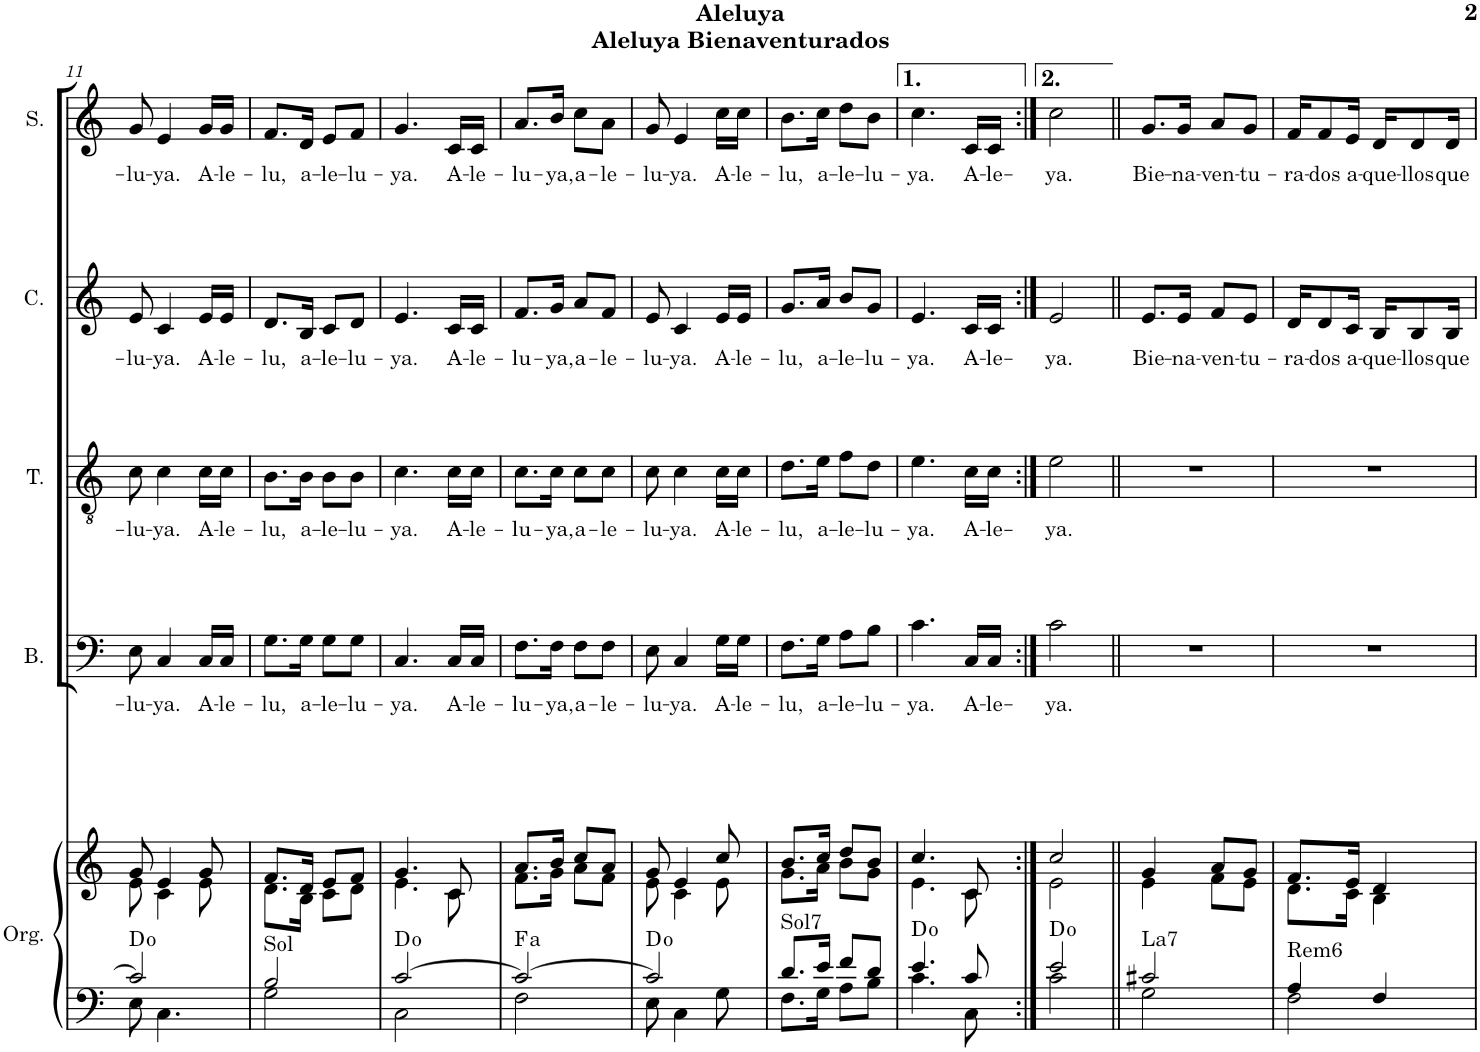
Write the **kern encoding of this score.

**kern	**kern	**harte	**kern	**text	**kern	**text	**kern	**text	**kern	**text
*part5	*part5	*part5	*part4	*part4	*part3	*part3	*part2	*part2	*part1	*part1
*staff6	*staff5	*	*staff4	*staff4	*staff3	*staff3	*staff2	*staff2	*staff1	*staff1
*I"Órgano	*	*	*I"Bajo	*	*I"Tenor	*	*I"Contralto	*	*I"Soprano	*
*	*	*	*I'B.	*	*I'T.	*	*I'C.	*	*I'S.	*
!!LO:PB:g=z
*clefF4	*clefG2	*	*clefF4	*	*clefGv2	*	*clefG2	*	*clefG2	*
*k[]	*k[]	*	*k[]	*	*k[]	*	*k[]	*	*k[]	*
*M2/4	*M2/4	*	*M2/4	*	*M2/4	*	*M2/4	*	*M2/4	*
=11	=11	=11	=11	=11	=11	=11	=11	=11	=11	=11
*^	*^	*	*	*	*	*	*	*	*	*
!	!	!	!	!	!	!LO:LY:b	!	!LO:LY:b	!	!LO:LY:b	!	!LO:LY:b
2c/]	8E\	8g/	8e\	D:dim	8E\	-lu-	8c\	-lu-	8e/	-lu-	8g/	-lu-
!	!	!	!	!	!	!LO:LY:b	!	!LO:LY:b	!	!LO:LY:b	!	!LO:LY:b
.	4.C\	4e/	4c\	.	4C/	-ya.	4c\	-ya.	4c/	-ya.	4e/	-ya.
!	!	!	!	!	!	!LO:LY:b	!	!LO:LY:b	!	!LO:LY:b	!	!LO:LY:b
.	.	8g/	8e\	.	16C/LL	A-	16c\LL	A-	16e/LL	A-	16g/LL	A-
!	!	!	!	!	!	!LO:LY:b	!	!LO:LY:b	!	!LO:LY:b	!	!LO:LY:b
.	.	.	.	.	16C/JJ	-le-	16c\JJ	-le-	16e/JJ	-le-	16g/JJ	-le-
=12	=12	=12	=12	=12	=12	=12	=12	=12	=12	=12	=12	=12
!	!	!	!	!LO:H:kt=Sol	!	!LO:LY:b	!	!LO:LY:b	!	!LO:LY:b	!	!LO:LY:b
2B/	2G\	8.f/L	8.d\L	N	8.G\L	-lu,	8.B\L	-lu,	8.d/L	-lu,	8.f/L	-lu,
!	!	!	!	!	!	!LO:LY:b	!	!LO:LY:b	!	!LO:LY:b	!	!LO:LY:b
.	.	16d/Jk	16B\Jk	.	16G\Jk	a-	16B\Jk	a-	16B/Jk	a-	16d/Jk	a-
!	!	!	!	!	!	!LO:LY:b	!	!LO:LY:b	!	!LO:LY:b	!	!LO:LY:b
.	.	8e/L	8c\L	.	8G\L	-le-	8B\L	-le-	8c/L	-le-	8e/L	-le-
!	!	!	!	!	!	!LO:LY:b	!	!LO:LY:b	!	!LO:LY:b	!	!LO:LY:b
.	.	8f/J	8d\J	.	8G\J	-lu-	8B\J	-lu-	8d/J	-lu-	8f/J	-lu-
=13	=13	=13	=13	=13	=13	=13	=13	=13	=13	=13	=13	=13
!	!	!	!	!	!	!LO:LY:b	!	!LO:LY:b	!	!LO:LY:b	!	!LO:LY:b
[2c/	2C\	4.g/	4.e\	D:dim	4.C/	-ya.	4.c\	-ya.	4.e/	-ya.	4.g/	-ya.
!	!	!	!	!	!	!LO:LY:b	!	!LO:LY:b	!	!LO:LY:b	!	!LO:LY:b
.	.	8c/	8c\	.	16C/LL	A-	16c\LL	A-	16c/LL	A-	16c/LL	A-
!	!	!	!	!	!	!LO:LY:b	!	!LO:LY:b	!	!LO:LY:b	!	!LO:LY:b
.	.	.	.	.	16C/JJ	-le-	16c\JJ	-le-	16c/JJ	-le-	16c/JJ	-le-
=14	=14	=14	=14	=14	=14	=14	=14	=14	=14	=14	=14	=14
!	!	!	!	!LO:H:kt=a	!	!LO:LY:b	!	!LO:LY:b	!	!LO:LY:b	!	!LO:LY:b
2c/_	2F\	8.a/L	8.f\L	.	8.F\L	-lu-	8.c\L	-lu-	8.f/L	-lu-	8.a/L	-lu-
!	!	!	!	!	!	!LO:LY:b	!	!LO:LY:b	!	!LO:LY:b	!	!LO:LY:b
.	.	16b/Jk	16g\Jk	.	16F\Jk	-ya,	16c\Jk	-ya,	16g/Jk	-ya,	16b/Jk	-ya,
!	!	!	!	!	!	!LO:LY:b	!	!LO:LY:b	!	!LO:LY:b	!	!LO:LY:b
.	.	8cc/L	8a\L	.	8F\L	a-	8c\L	a-	8a/L	a-	8cc\L	a-
!	!	!	!	!	!	!LO:LY:b	!	!LO:LY:b	!	!LO:LY:b	!	!LO:LY:b
.	.	8a/J	8f\J	.	8F\J	-le-	8c\J	-le-	8f/J	-le-	8a\J	-le-
=15	=15	=15	=15	=15	=15	=15	=15	=15	=15	=15	=15	=15
!	!	!	!	!	!	!LO:LY:b	!	!LO:LY:b	!	!LO:LY:b	!	!LO:LY:b
2c/]	8E\	8g/	8e\	D:dim	8E\	-lu-	8c\	-lu-	8e/	-lu-	8g/	-lu-
!	!	!	!	!	!	!LO:LY:b	!	!LO:LY:b	!	!LO:LY:b	!	!LO:LY:b
.	4C\	4e/	4c\	.	4C/	-ya.	4c\	-ya.	4c/	-ya.	4e/	-ya.
!	!	!	!	!	!	!LO:LY:b	!	!LO:LY:b	!	!LO:LY:b	!	!LO:LY:b
.	8G\	8cc/	8e\	.	16G\LL	A-	16c\LL	A-	16e/LL	A-	16cc\LL	A-
!	!	!	!	!	!	!LO:LY:b	!	!LO:LY:b	!	!LO:LY:b	!	!LO:LY:b
.	.	.	.	.	16G\JJ	-le-	16c\JJ	-le-	16e/JJ	-le-	16cc\JJ	-le-
=16	=16	=16	=16	=16	=16	=16	=16	=16	=16	=16	=16	=16
!	!	!	!	!LO:H:kt=Sol7	!	!LO:LY:b	!	!LO:LY:b	!	!LO:LY:b	!	!LO:LY:b
8.d/L	8.F\L	8.b/L	8.g\L	N	8.F\L	-lu,	8.d\L	-lu,	8.g/L	-lu,	8.b\L	-lu,
!	!	!	!	!	!	!LO:LY:b	!	!LO:LY:b	!	!LO:LY:b	!	!LO:LY:b
16e/Jk	16G\Jk	16cc/Jk	16a\Jk	.	16G\Jk	a-	16e\Jk	a-	16a/Jk	a-	16cc\Jk	a-
!	!	!	!	!	!	!LO:LY:b	!	!LO:LY:b	!	!LO:LY:b	!	!LO:LY:b
8f/L	8A\L	8dd/L	8b\L	.	8A\L	-le-	8f\L	-le-	8b/L	-le-	8dd\L	-le-
!	!	!	!	!	!	!LO:LY:b	!	!LO:LY:b	!	!LO:LY:b	!	!LO:LY:b
8d/J	8B\J	8b/J	8g\J	.	8B\J	-lu-	8d\J	-lu-	8g/J	-lu-	8b\J	-lu-
=17	=17	=17	=17	=17	=17	=17	=17	=17	=17	=17	=17	=17
!	!	!	!	!	!	!LO:LY:b	!	!LO:LY:b	!	!LO:LY:b	!	!LO:LY:b
4.e/	4.c\	4.cc/	4.e\	D:dim	4.c\	-ya.	4.e\	-ya.	4.e/	-ya.	4.cc\	-ya.
!	!	!	!	!	!	!LO:LY:b	!	!LO:LY:b	!	!LO:LY:b	!	!LO:LY:b
8c/	8C\	8c/	8c\	.	16C/LL	A-	16c\LL	A-	16c/LL	A-	16c/LL	A-
!	!	!	!	!	!	!LO:LY:b	!	!LO:LY:b	!	!LO:LY:b	!	!LO:LY:b
.	.	.	.	.	16C/JJ	-le-	16c\JJ	-le-	16c/JJ	-le-	16c/JJ	-le-
=18:|!	=18:|!	=18:|!	=18:|!	=18:|!	=18:|!	=18:|!	=18:|!	=18:|!	=18:|!	=18:|!	=18:|!	=18:|!
!	!	!	!	!	!	!LO:LY:b	!	!LO:LY:b	!	!LO:LY:b	!	!LO:LY:b
2e/	2c\	2cc/	2e\	D:dim	2c\	-ya.	2e\	-ya.	2e/	-ya.	2cc\	-ya.
=19||	=19||	=19||	=19||	=19||	=19||	=19||	=19||	=19||	=19||	=19||	=19||	=19||
!	!	!	!	!LO:H:kt=La7	!	!	!	!	!	!LO:LY:b	!	!LO:LY:b
2c#X/	2G\	4g/	4e\	N	2r	.	2r	.	8.e/L	Bie-	8.g/L	Bie-
!	!	!	!	!	!	!	!	!	!	!LO:LY:b	!	!LO:LY:b
.	.	.	.	.	.	.	.	.	16e/Jk	-na-	16g/Jk	-na-
!	!	!	!	!	!	!	!	!	!	!LO:LY:b	!	!LO:LY:b
.	.	8a/L	8f\L	.	.	.	.	.	8f/L	-ven-	8a/L	-ven-
!	!	!	!	!	!	!	!	!	!	!LO:LY:b	!	!LO:LY:b
.	.	8g/J	8e\J	.	.	.	.	.	8e/J	-tu-	8g/J	-tu-
=20	=20	=20	=20	=20	=20	=20	=20	=20	=20	=20	=20	=20
!	!	!	!	!LO:H:kt=Rem6	!	!	!	!	!	!LO:LY:b	!	!LO:LY:b
4A/	2F\	8.f/L	8.d\L	N	2r	.	2r	.	16d/KL	-ra-	16f/KL	-ra-
!	!	!	!	!	!	!	!	!	!	!LO:LY:b	!	!LO:LY:b
.	.	.	.	.	.	.	.	.	8d/	-dos	8f/	-dos
!	!	!	!	!	!	!	!	!	!	!LO:LY:b	!	!LO:LY:b
.	.	16e/Jk	16c\Jk	.	.	.	.	.	16c/Jk	a-	16e/Jk	a-
!	!	!	!	!	!	!	!	!	!	!LO:LY:b	!	!LO:LY:b
4F/	.	4d/	4B\	.	.	.	.	.	16B/KL	-que-	16d/KL	-que-
!	!	!	!	!	!	!	!	!	!	!LO:LY:b	!	!LO:LY:b
.	.	.	.	.	.	.	.	.	8B/	-llos	8d/	-llos
!	!	!	!	!	!	!	!	!	!	!LO:LY:b	!	!LO:LY:b
.	.	.	.	.	.	.	.	.	16B/Jk	que	16d/Jk	que
*v	*v	*	*	*	*	*	*	*	*	*	*	*
*	*v	*v	*	*	*	*	*	*	*	*	*
=	=	=	=	=	=	=	=	=	=	=
*-	*-	*-	*-	*-	*-	*-	*-	*-	*-	*-
